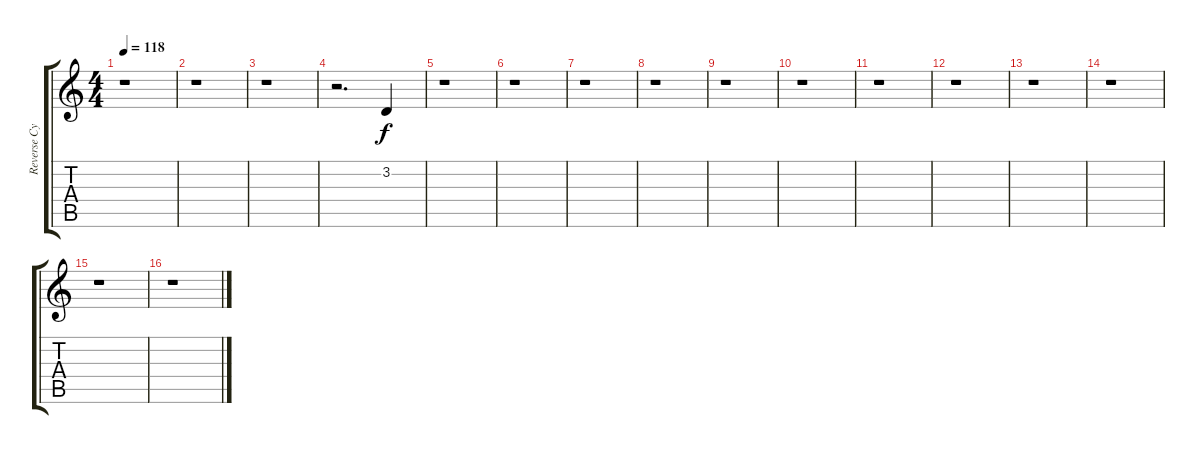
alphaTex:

\track ("Reverse Cymbal" "Reverse Cy") {instrument reversecymbal}
\staff {score tabs}
\tuning (E4 B3 G3 D3 A2 E2) {hide}
\ts (4 4)
\tempo 118
\clef g2
\ks c
r.1{dy f} |
r.1 |
r.1 |
r.2{d} 3.2.4 |
r.1 |
r.1 |
r.1 |
r.1 |
r.1 |
r.1 |
r.1 |
r.1 |
r.1 |
r.1 |
r.1 |
r.1
